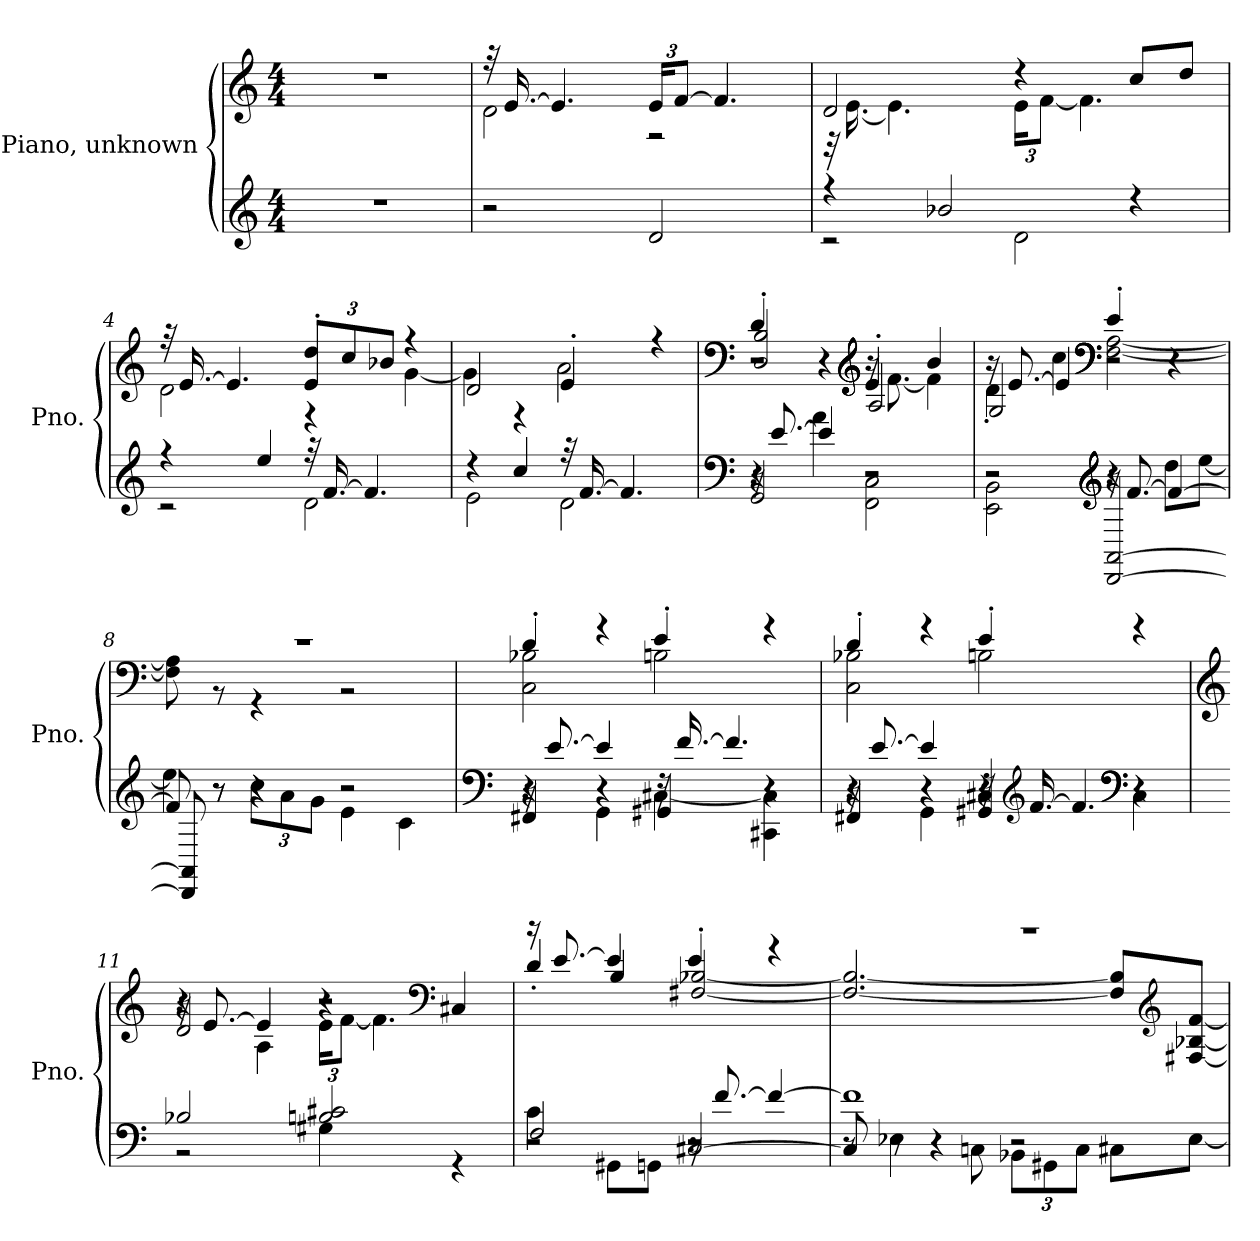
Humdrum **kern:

**kern	**kern
*part1	*part1
*staff2	*staff1
*I"Piano, unknown	*
*I'Pno.	*
*clefG2	*clefG2
*k[]	*k[]
*M4/4	*M4/4
*MM120	*MM120
=1	=1
1r	1r
=2	=2
*	*^
2r	32r	2d\
.	[16.e/	.
.	4.e/]	.
*	*Xbrackettup	*
2d/	24e/KL	2r
.	[12f/J	.
.	4.f/]	.
=3	=3	=3
*^	*	*
4r	2r	2d/	32r
.	.	.	[16.e\
.	.	.	4.e\]
2b-X/	.	.	.
.	2d\	4r	24e\KL
.	.	.	[12f\J
.	.	.	4.f\]
4r	.	8cc/L	.
.	.	8dd/J	.
=4	=4	=4	=4
4r	2r	32r	2d\
.	.	[16.e/	.
.	.	4.e/]	.
4ee/	.	.	.
32r	2d\	12e/' 12dd/'L	4r
[16.f/	.	.	.
.	.	12cc/	.
4.f/]	.	.	.
.	.	12b-X/J	.
.	.	4r	[4g\
=5	=5	=5	=5
4r	2e\	2d/	4g\]
4cc/	.	.	4r
32r	2d\	4e'/	2a\
[16.f/	.	.	.
4.f/]	.	.	.
.	.	4r	.
*v	*v	*	*
*	*v	*v
!!LO:LB:g=z
=6	=6
*clefF4	*clefF4
*^	*^
*	*^	*	*^
16r	4r	2GG/	4d'/	2r	2D/ 2B/
[8.e/	.	.	.	.	.
4e/]	4a\	.	4r	.	.
*	*	*	*clefG2	*	*
2r	2FF\ 2C\	2r	4e'/	16r	2A/
.	.	.	.	[8.f\	.
.	.	.	4b/	4f\]	.
=7	=7	=7	=7	=7	=7
2r	2EE\ 2BB\	2r	16r	4d'\	2G/
.	.	.	[8.e/	.	.
.	.	.	4e/]	4cc\	.
*clefG2	*	*	*clefF4	*	*
16r	4r	[2DD/ [2AA/	4e'/	[2F\ [2A\	2r
[8.f/	.	.	.	.	.
4f/_	8dd\L	.	4r	.	.
.	[8ee\J	.	.	.	.
*	*	*	*	*v	*v
=8	=8	=8	=8	=8
8f/]	4ee\]	8DD/] 8AA/]	1r	8F\] 8A\]
8r	.	8r	.	8r
*	*Xbrackettup	*	*	*
4r	12cc\L	4r	.	4r
.	12a\	.	.	.
.	12g\J	.	.	.
2r	4e\	2r	.	2r
.	4c\	.	.	.
!!LO:LB:g=z	!!
=9	=9	=9	=9	=9
*clefF4	*	*	*	*
16r	4r	4FF#X/	4d'/	2C\ 2B-X\
[8.e/	.	.	.	.
4e/]	4GG\	4r	4r	.
32r	[4C#X\	4GG#X/	4e'/	2Bn\
[16.f/	.	.	.	.
4.f/]	.	.	.	.
.	4CC#X\ 4C#\]	4r	4r	.
=10	=10	=10	=10	=10
16r	4r	4FF#X/	4d'/	2C\ 2B-X\
[8.e/	.	.	.	.
4e/]	4GG\	4r	4r	.
32r	4r	4GG#X/ 4C#X/	4e'/	2Bn\
*clefG2	*	*	*	*
[16.f/	.	.	.	.
4.f/]	.	.	.	.
*clefF4	*	*	*	*
.	4C#\	4r	4r	.
*v	*v	*v	*	*
*	*v	*v
=11	=11
*	*clefG2
*^	*^
*	*	*	*^
2B-X/	2r	16r	4r	2d/
.	.	[8.e/	.	.
.	.	4e/]	4A\	.
2Bn/ 2c#X/	4G#X\	2r	24e\KL	4r
.	.	.	[12f\J	.
.	.	.	4.f\]	.
*	*	*clefF4	*	*
.	4r	.	.	4C#X/
*	*	*	*v	*v
!!LO:LB:g=z
=12	=12	=12	=12
*	*^	*	*
2r	4c\	2F/	16r	4d'/
.	.	.	[8.e/	.
.	8GG#X\L	.	4e/]	4B/
.	8GGn\J	.	.	.
16r	2r	[2C#X/	4e'/	[2F#X/ [2B-X/
[8.f/	.	.	.	.
4f/_	.	.	4r	.
=13	=13	=13	=13	=13
1f]	8r	8C#/]	1r	2.F#/_ 2.B-/_
.	4E-X\	8r	.	.
.	.	4r	.	.
.	8Cn\	.	.	.
.	12BB-X\L	2r	.	.
.	12GG#X\	.	.	.
.	12C\J	.	.	.
.	8C#X\L	.	.	8F#/] 8B-/]L
*	*	*	*clefG2	*
.	[8E-\J	.	.	[8F#X/ [8B-X/ [8f/J
*v	*v	*v	*	*
*	*v	*v
=	=
*-	*-
